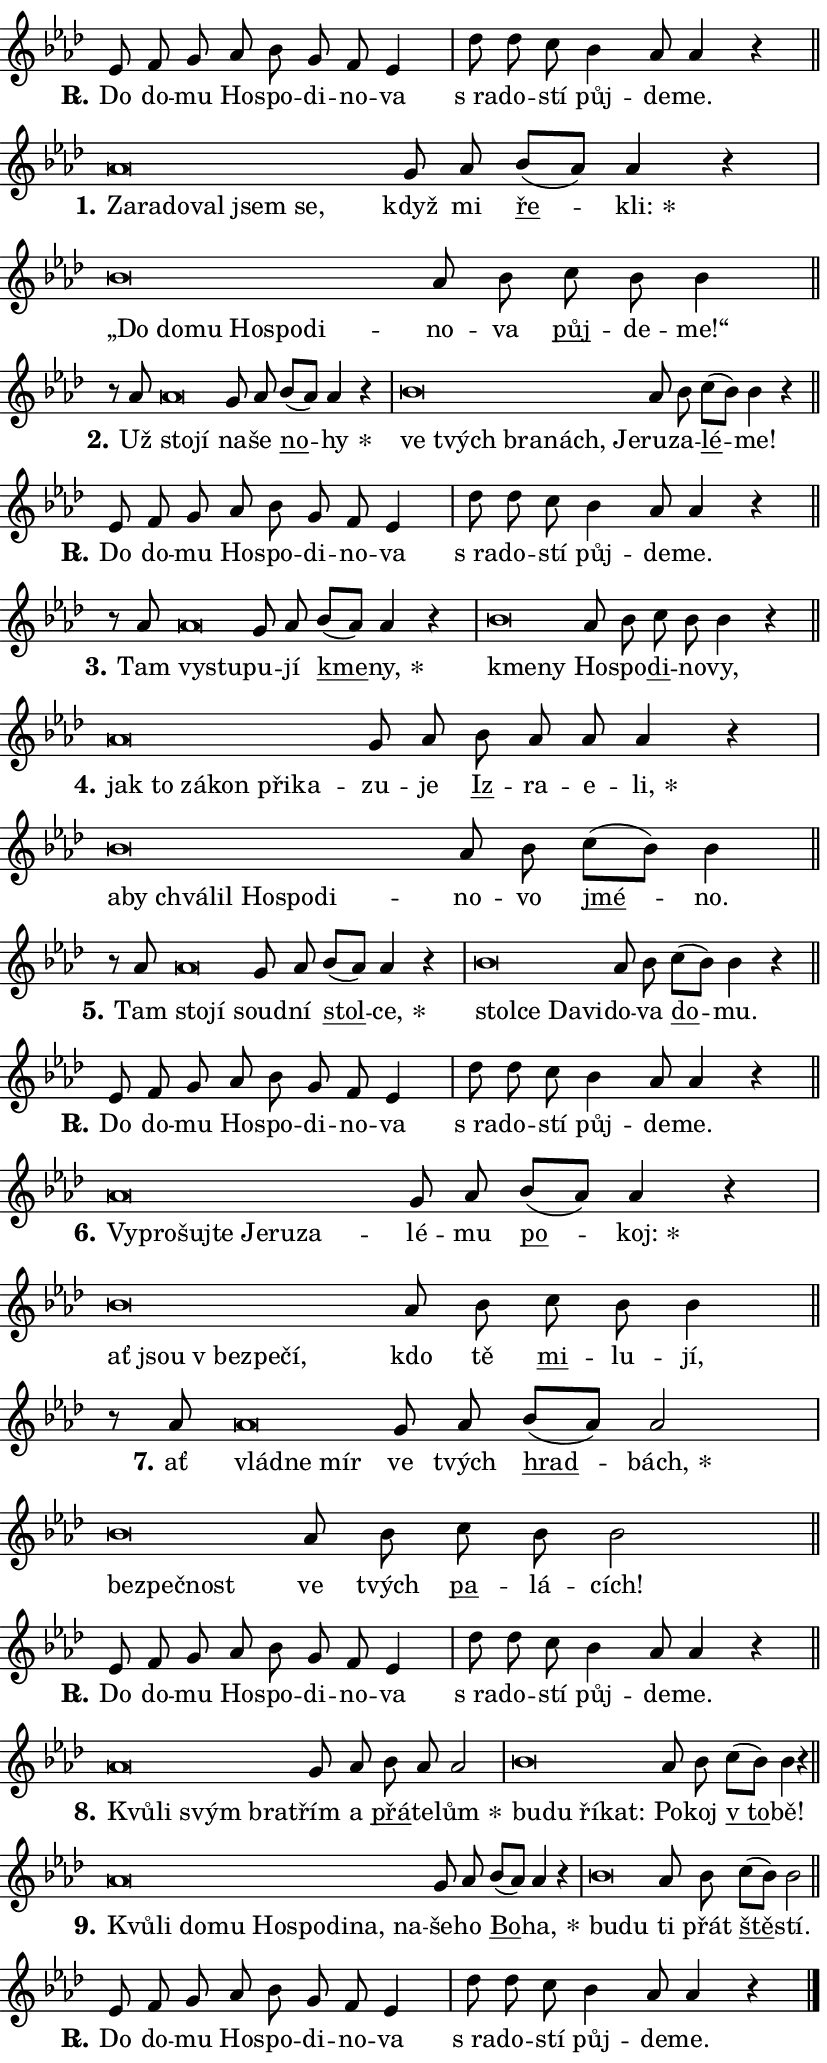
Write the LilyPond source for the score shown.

\version "2.24.0"
\header { tagline = "" }
\paper {
  indent = 0\cm
  top-margin = 0\cm
  right-margin = 0.13\cm % to fit lyric hyphens
  bottom-margin = 0\cm
  left-margin = 0\cm
  paper-width = 14\cm
  page-breaking = #ly:one-page-breaking
  system-system-spacing.basic-distance = #11
  score-system-spacing.basic-distance = #11
  ragged-last = ##f
}


%% Author: Thomas Morley
%% https://lists.gnu.org/archive/html/lilypond-user/2020-05/msg00002.html
#(define (line-position grob)
"Returns position of @var[grob} in current system:
   @code{'start}, if at first time-step
   @code{'end}, if at last time-step
   @code{'middle} otherwise
"
  (let* ((col (ly:item-get-column grob))
         (ln (ly:grob-object col 'left-neighbor))
         (rn (ly:grob-object col 'right-neighbor))
         (col-to-check-left (if (ly:grob? ln) ln col))
         (col-to-check-right (if (ly:grob? rn) rn col))
         (break-dir-left
           (and
             (ly:grob-property col-to-check-left 'non-musical #f)
             (ly:item-break-dir col-to-check-left)))
         (break-dir-right
           (and
             (ly:grob-property col-to-check-right 'non-musical #f)
             (ly:item-break-dir col-to-check-right))))
        (cond ((eqv? 1 break-dir-left) 'start)
              ((eqv? -1 break-dir-right) 'end)
              (else 'middle))))

#(define (tranparent-at-line-position vctor)
  (lambda (grob)
  "Relying on @code{line-position} select the relevant enry from @var{vctor}.
Used to determine transparency,"
    (case (line-position grob)
      ((end) (not (vector-ref vctor 0)))
      ((middle) (not (vector-ref vctor 1)))
      ((start) (not (vector-ref vctor 2))))))

noteHeadBreakVisibility =
#(define-music-function (break-visibility)(vector?)
"Makes @code{NoteHead}s transparent relying on @var{break-visibility}"
#{
  \override NoteHead.transparent =
    #(tranparent-at-line-position break-visibility)
#})

#(define delete-ledgers-for-transparent-note-heads
  (lambda (grob)
    "Reads whether a @code{NoteHead} is transparent.
If so this @code{NoteHead} is removed from @code{'note-heads} from
@var{grob}, which is supposed to be @code{LedgerLineSpanner}.
As a result ledgers are not printed for this @code{NoteHead}"
    (let* ((nhds-array (ly:grob-object grob 'note-heads))
           (nhds-list
             (if (ly:grob-array? nhds-array)
                 (ly:grob-array->list nhds-array)
                 '()))
           ;; Relies on the transparent-property being done before
           ;; Staff.LedgerLineSpanner.after-line-breaking is executed.
           ;; This is fragile ...
           (to-keep
             (remove
               (lambda (nhd)
                 (ly:grob-property nhd 'transparent #f))
               nhds-list)))
      ;; TODO find a better method to iterate over grob-arrays, similiar
      ;; to filter/remove etc for lists
      ;; For now rebuilt from scratch
      (set! (ly:grob-object grob 'note-heads)  '())
      (for-each
        (lambda (nhd)
          (ly:pointer-group-interface::add-grob grob 'note-heads nhd))
        to-keep))))

squashNotes = {
  \override NoteHead.X-extent = #'(-0.2 . 0.2)
  \override NoteHead.Y-extent = #'(-0.75 . 0)
  \override NoteHead.stencil =
    #(lambda (grob)
       (let ((pos (ly:grob-property grob 'staff-position)))
         (begin
           (if (< pos -7) (display "ERROR: Lower brevis then expected\n") (display ""))
           (if (<= pos -6) ly:text-interface::print ly:note-head::print))))
}
unSquashNotes = {
  \revert NoteHead.X-extent
  \revert NoteHead.Y-extent
  \revert NoteHead.stencil
}

hideNotes = \noteHeadBreakVisibility #begin-of-line-visible
unHideNotes = \noteHeadBreakVisibility #all-visible

% work-around for resetting accidentals
% https://lilypond.org/doc/v2.23/Documentation/notation/displaying-rhythms#unmetered-music
cadenzaMeasure = {
  \cadenzaOff
  \partial 1024 s1024
  \cadenzaOn
}

#(define-markup-command (accent layout props text) (markup?)
  "Underline accented syllable"
  (interpret-markup layout props
    #{\markup \override #'(offset . 4.3) \underline { #text }#}))

responsum = \markup \concat {
  "R" \hspace #-1.05 \path #0.1 #'((moveto 0 0.07) (lineto 0.9 0.8)) \hspace #0.05 "."
}

spaceSize = #0.6828661417322834 % exact space size for TeX Gyre Schola

\layout {
  \context {
    \Staff
    \remove "Time_signature_engraver"
    \override LedgerLineSpanner.after-line-breaking = #delete-ledgers-for-transparent-note-heads
  }
  \context {
    \Lyrics {
      \override LyricSpace.minimum-distance = \spaceSize
      \override LyricText.font-name = #"TeX Gyre Schola"
      \override LyricText.font-size = 1
      \override StanzaNumber.font-name = #"TeX Gyre Schola Bold"
      \override StanzaNumber.font-size = 1
    }
  }
  \context {
    \Score 
    \override NoteHead.text =
      #(lambda (grob) 
        (let ((pos (ly:grob-property grob 'staff-position)))
          #{\markup {
            \combine
              \halign #-0.55 \raise #(if (= pos -6) 0 0.5) \override #'(thickness . 2) \draw-line #'(3.2 . 0)
              \musicglyph "noteheads.sM1"
          }#}))
  }
}

% magnetic-lyrics.ily
%
%   written by
%     Jean Abou Samra <jean@abou-samra.fr>
%     Werner Lemberg <wl@gnu.org>
%
%   adapted by
%     Jiri Hon <jiri.hon@gmail.com>
%
% Version 2022-Apr-15

% https://www.mail-archive.com/lilypond-user@gnu.org/msg149350.html

#(define (Left_hyphen_pointer_engraver context)
   "Collect syllable-hyphen-syllable occurrences in lyrics and store
them in properties.  This engraver only looks to the left.  For
example, if the lyrics input is @code{foo -- bar}, it does the
following.

@itemize @bullet
@item
Set the @code{text} property of the @code{LyricHyphen} grob between
@q{foo} and @q{bar} to @code{foo}.

@item
Set the @code{left-hyphen} property of the @code{LyricText} grob with
text @q{foo} to the @code{LyricHyphen} grob between @q{foo} and
@q{bar}.
@end itemize

Use this auxiliary engraver in combination with the
@code{lyric-@/text::@/apply-@/magnetic-@/offset!} hook."
   (let ((hyphen #f)
         (text #f))
     (make-engraver
      (acknowledgers
       ((lyric-syllable-interface engraver grob source-engraver)
        (set! text grob)))
      (end-acknowledgers
       ((lyric-hyphen-interface engraver grob source-engraver)
        ;(when (not (grob::has-interface grob 'lyric-space-interface))
          (set! hyphen grob)));)
      ((stop-translation-timestep engraver)
       (when (and text hyphen)
         (ly:grob-set-object! text 'left-hyphen hyphen))
       (set! text #f)
       (set! hyphen #f)))))

#(define (lyric-text::apply-magnetic-offset! grob)
   "If the space between two syllables is less than the value in
property @code{LyricText@/.details@/.squash-threshold}, move the right
syllable to the left so that it gets concatenated with the left
syllable.

Use this function as a hook for
@code{LyricText@/.after-@/line-@/breaking} if the
@code{Left_@/hyphen_@/pointer_@/engraver} is active."
   (let ((hyphen (ly:grob-object grob 'left-hyphen #f)))
     (when hyphen
       (let ((left-text (ly:spanner-bound hyphen LEFT)))
         (when (grob::has-interface left-text 'lyric-syllable-interface)
           (let* ((common (ly:grob-common-refpoint grob left-text X))
                  (this-x-ext (ly:grob-extent grob common X))
                  (left-x-ext
                   (begin
                     ;; Trigger magnetism for left-text.
                     (ly:grob-property left-text 'after-line-breaking)
                     (ly:grob-extent left-text common X)))
                  ;; `delta` is the gap width between two syllables.
                  (delta (- (interval-start this-x-ext)
                            (interval-end left-x-ext)))
                  (details (ly:grob-property grob 'details))
                  (threshold (assoc-get 'squash-threshold details 0.2)))
             (when (< delta threshold)
               (let* (;; We have to manipulate the input text so that
                      ;; ligatures crossing syllable boundaries are not
                      ;; disabled.  For languages based on the Latin
                      ;; script this is essentially a beautification.
                      ;; However, for non-Western scripts it can be a
                      ;; necessity.
                      (lt (ly:grob-property left-text 'text))
                      (rt (ly:grob-property grob 'text))
                      (is-space (grob::has-interface hyphen 'lyric-space-interface))
                      (space (if is-space " " ""))
                      (extra-delta (if is-space spaceSize 0))
                      ;; Append new syllable.
                      (ltrt-space (if (and (string? lt) (string? rt))
                                (string-append lt space rt)
                                (make-concat-markup (list lt space rt))))
                      ;; Right-align `ltrt` to the right side.
                      (ltrt-space-markup (grob-interpret-markup
                               grob
                               (make-translate-markup
                                (cons (interval-length this-x-ext) 0)
                                (make-right-align-markup ltrt-space)))))
                 (begin
                   ;; Don't print `left-text`.
                   (ly:grob-set-property! left-text 'stencil #f)
                   ;; Set text and stencil (which holds all collected
                   ;; syllables so far) and shift it to the left.
                   (ly:grob-set-property! grob 'text ltrt-space)
                   (ly:grob-set-property! grob 'stencil ltrt-space-markup)
                   (ly:grob-translate-axis! grob (- (- delta extra-delta)) X))))))))))


#(define (lyric-hyphen::displace-bounds-first grob)
   ;; Make very sure this callback isn't triggered too early.
   (let ((left (ly:spanner-bound grob LEFT))
         (right (ly:spanner-bound grob RIGHT)))
     (ly:grob-property left 'after-line-breaking)
     (ly:grob-property right 'after-line-breaking)
     (ly:lyric-hyphen::print grob)))

squashThreshold = #0.4

\layout {
  \context {
    \Lyrics
    \consists #Left_hyphen_pointer_engraver
    \override LyricText.after-line-breaking =
      #lyric-text::apply-magnetic-offset!
    \override LyricHyphen.stencil = #lyric-hyphen::displace-bounds-first
    \override LyricText.details.squash-threshold = \squashThreshold
    \override LyricHyphen.minimum-distance = 0
    \override LyricHyphen.minimum-length = \squashThreshold
  }
}

squashText = \override LyricText.details.squash-threshold = 9999
unSquashText = \override LyricText.details.squash-threshold = \squashThreshold

leftText = \override LyricText.self-alignment-X = #LEFT
unLeftText = \revert LyricText.self-alignment-X

starOffset = #(lambda (grob) 
                (let ((x_offset (ly:self-alignment-interface::aligned-on-x-parent grob)))
                  (if (= x_offset 0) 0 (+ x_offset 1.2))))

star = #(define-music-function (syllable)(string?)
"Append star separator at the end of a syllable"
#{
  \once \override LyricText.X-offset = #starOffset
  \lyricmode { \markup {
    #syllable
    \override #'((font-name . "TeX Gyre Schola Bold")) \hspace #0.2 \lower #0.65 \larger "*"
  } }
#})

starAccent = #(define-music-function (syllable)(string?)
"Append star separator at the end of a syllable and make accent"
#{
  \once \override LyricText.X-offset = #starOffset
  \lyricmode { \markup {
    \accent #syllable
    \override #'((font-name . "TeX Gyre Schola Bold")) \hspace #0.2 \lower #0.65 \larger "*"
  } }
#})

breath = #(define-music-function (syllable)(string?)
"Append breathing indicator at the end of a syllable"
#{
  \lyricmode { \markup { #syllable "+" } }
#})

optionalBreath = #(define-music-function (syllable)(string?)
"Append optional breathing indicator at the end of a syllable"
#{
  \lyricmode { \markup { #syllable "(+)" } }
#})


\score {
    <<
        \new Voice = "melody" { \cadenzaOn \key as \major \relative { es'8 f g as bes g f es4 \cadenzaMeasure \bar "|" des'8 des c \bar "" bes4 as8 as4 r \cadenzaMeasure \bar "||" \break } }
        \new Lyrics \lyricsto "melody" { \lyricmode { \set stanza = \responsum
Do do -- mu Ho -- spo -- di -- no -- va "s ra" -- do -- stí půj -- de -- me. } }
    >>
    \layout {}
}

\score {
    <<
        \new Voice = "melody" { \cadenzaOn \key as \major \relative { \squashNotes as'\breve*1/16 \hideNotes \breve*1/16 \bar "" \breve*1/16 \bar "" \breve*1/16 \bar "" \breve*1/16 \breve*1/16 \bar "" \unHideNotes \unSquashNotes g8 as \bar "" bes[( as)] as4 r \cadenzaMeasure \bar "|" \squashNotes bes\breve*1/16 \hideNotes \breve*1/16 \bar "" \breve*1/16 \bar "" \breve*1/16 \bar "" \breve*1/16 \breve*1/16 \bar "" \unHideNotes \unSquashNotes as8 bes \bar "" c bes bes4 \cadenzaMeasure \bar "||" \break } }
        \new Lyrics \lyricsto "melody" { \lyricmode { \set stanza = "1."
\leftText Za -- \squashText ra -- do -- val jsem se, \unLeftText \unSquashText když mi \markup \accent ře -- \star kli: \leftText „Do \squashText do -- mu Ho -- spo -- di -- \unLeftText \unSquashText no -- va \markup \accent půj -- de -- me!“ } }
    >>
    \layout {}
}

\score {
    <<
        \new Voice = "melody" { \cadenzaOn \key as \major \relative { r8 as' \squashNotes as\breve*1/16 \hideNotes \breve*1/16 \bar "" \unHideNotes \unSquashNotes g8 as \bar "" bes[( as)] as4 r \cadenzaMeasure \bar "|" \squashNotes bes\breve*1/16 \hideNotes \breve*1/16 \bar "" \breve*1/16 \bar "" \breve*1/16 \breve*1/16 \bar "" \unHideNotes \unSquashNotes as8 bes \bar "" c[( bes)] bes4 r \cadenzaMeasure \bar "||" \break } }
        \new Lyrics \lyricsto "melody" { \lyricmode { \set stanza = "2."
Už \leftText sto -- \squashText jí \unLeftText \unSquashText na -- še \markup \accent no -- \star hy \leftText ve \squashText tvých bra -- nách, Je -- \unLeftText \unSquashText ru -- za -- \markup \accent lé -- me! } }
    >>
    \layout {}
}

\score {
    <<
        \new Voice = "melody" { \cadenzaOn \key as \major \relative { es'8 f g as bes g f es4 \cadenzaMeasure \bar "|" des'8 des c \bar "" bes4 as8 as4 r \cadenzaMeasure \bar "||" \break } }
        \new Lyrics \lyricsto "melody" { \lyricmode { \set stanza = \responsum
Do do -- mu Ho -- spo -- di -- no -- va "s ra" -- do -- stí půj -- de -- me. } }
    >>
    \layout {}
}

\score {
    <<
        \new Voice = "melody" { \cadenzaOn \key as \major \relative { r8 as' \squashNotes as\breve*1/16 \hideNotes \breve*1/16 \bar "" \unHideNotes \unSquashNotes g8 as \bar "" bes[( as)] as4 r \cadenzaMeasure \bar "|" \squashNotes bes\breve*1/16 \hideNotes \breve*1/16 \bar "" \unHideNotes \unSquashNotes as8 bes \bar "" c bes bes4 r \cadenzaMeasure \bar "||" \break } }
        \new Lyrics \lyricsto "melody" { \lyricmode { \set stanza = "3."
Tam \leftText vy -- \squashText stu -- \unLeftText \unSquashText pu -- jí \markup \accent kme -- \star ny, \leftText kme -- \squashText ny \unLeftText \unSquashText Ho -- spo -- \markup \accent di -- no -- vy, } }
    >>
    \layout {}
}

\score {
    <<
        \new Voice = "melody" { \cadenzaOn \key as \major \relative { \squashNotes as'\breve*1/16 \hideNotes \breve*1/16 \bar "" \breve*1/16 \bar "" \breve*1/16 \bar "" \breve*1/16 \breve*1/16 \bar "" \unHideNotes \unSquashNotes g8 as \bar "" bes as as as4 r \cadenzaMeasure \bar "|" \squashNotes bes\breve*1/16 \hideNotes \breve*1/16 \bar "" \breve*1/16 \bar "" \breve*1/16 \bar "" \breve*1/16 \bar "" \breve*1/16 \breve*1/16 \bar "" \unHideNotes \unSquashNotes as8 bes \bar "" c[( bes)] bes4 \cadenzaMeasure \bar "||" \break } }
        \new Lyrics \lyricsto "melody" { \lyricmode { \set stanza = "4."
\leftText jak \squashText to zá -- kon při -- ka -- \unLeftText \unSquashText zu -- je \markup \accent Iz -- ra -- e -- \star li, \leftText a -- \squashText by chvá -- lil Ho -- spo -- di -- \unLeftText \unSquashText no -- vo \markup \accent jmé -- no. } }
    >>
    \layout {}
}

\score {
    <<
        \new Voice = "melody" { \cadenzaOn \key as \major \relative { r8 as' \squashNotes as\breve*1/16 \hideNotes \breve*1/16 \bar "" \unHideNotes \unSquashNotes g8 as \bar "" bes[( as)] as4 r \cadenzaMeasure \bar "|" \squashNotes bes\breve*1/16 \hideNotes \breve*1/16 \bar "" \breve*1/16 \breve*1/16 \bar "" \unHideNotes \unSquashNotes as8 bes \bar "" c[( bes)] bes4 r \cadenzaMeasure \bar "||" \break } }
        \new Lyrics \lyricsto "melody" { \lyricmode { \set stanza = "5."
Tam \leftText sto -- \squashText jí \unLeftText \unSquashText soud -- ní \markup \accent stol -- \star ce, \leftText stol -- \squashText ce Da -- vi -- \unLeftText \unSquashText do -- va \markup \accent do -- mu. } }
    >>
    \layout {}
}

\score {
    <<
        \new Voice = "melody" { \cadenzaOn \key as \major \relative { es'8 f g as bes g f es4 \cadenzaMeasure \bar "|" des'8 des c \bar "" bes4 as8 as4 r \cadenzaMeasure \bar "||" \break } }
        \new Lyrics \lyricsto "melody" { \lyricmode { \set stanza = \responsum
Do do -- mu Ho -- spo -- di -- no -- va "s ra" -- do -- stí půj -- de -- me. } }
    >>
    \layout {}
}

\score {
    <<
        \new Voice = "melody" { \cadenzaOn \key as \major \relative { \squashNotes as'\breve*1/16 \hideNotes \breve*1/16 \bar "" \breve*1/16 \bar "" \breve*1/16 \bar "" \breve*1/16 \bar "" \breve*1/16 \breve*1/16 \bar "" \unHideNotes \unSquashNotes g8 as \bar "" bes[( as)] as4 r \cadenzaMeasure \bar "|" \squashNotes bes\breve*1/16 \hideNotes \breve*1/16 \bar "" \breve*1/16 \bar "" \breve*1/16 \breve*1/16 \bar "" \unHideNotes \unSquashNotes as8 bes \bar "" c bes bes4 \cadenzaMeasure \bar "||" \break } }
        \new Lyrics \lyricsto "melody" { \lyricmode { \set stanza = "6."
\leftText Vy -- \squashText pro -- šuj -- te Je -- ru -- za -- \unLeftText \unSquashText lé -- mu \markup \accent po -- \star koj: \leftText ať \squashText jsou "v bez" -- pe -- čí, \unLeftText \unSquashText kdo tě \markup \accent mi -- lu -- jí, } }
    >>
    \layout {}
}

\score {
    <<
        \new Voice = "melody" { \cadenzaOn \key as \major \relative { r8 as' \squashNotes as\breve*1/16 \hideNotes \breve*1/16 \breve*1/16 \bar "" \unHideNotes \unSquashNotes g8 as \bar "" bes[( as)] as2 \cadenzaMeasure \bar "|" \squashNotes bes\breve*1/16 \hideNotes \breve*1/16 \breve*1/16 \bar "" \unHideNotes \unSquashNotes as8 bes \bar "" c bes bes2 \cadenzaMeasure \bar "||" \break } }
        \new Lyrics \lyricsto "melody" { \lyricmode { \set stanza = "7."
ať \leftText vlád -- \squashText ne mír \unLeftText \unSquashText ve tvých \markup \accent hrad -- \star bách, \leftText bez -- \squashText peč -- nost \unLeftText \unSquashText ve tvých \markup \accent pa -- lá -- cích! } }
    >>
    \layout {}
}

\score {
    <<
        \new Voice = "melody" { \cadenzaOn \key as \major \relative { es'8 f g as bes g f es4 \cadenzaMeasure \bar "|" des'8 des c \bar "" bes4 as8 as4 r \cadenzaMeasure \bar "||" \break } }
        \new Lyrics \lyricsto "melody" { \lyricmode { \set stanza = \responsum
Do do -- mu Ho -- spo -- di -- no -- va "s ra" -- do -- stí půj -- de -- me. } }
    >>
    \layout {}
}

\score {
    <<
        \new Voice = "melody" { \cadenzaOn \key as \major \relative { \squashNotes as'\breve*1/16 \hideNotes \breve*1/16 \bar "" \breve*1/16 \breve*1/16 \bar "" \unHideNotes \unSquashNotes g8 as \bar "" bes as as2 \cadenzaMeasure \bar "|" \squashNotes bes\breve*1/16 \hideNotes \breve*1/16 \bar "" \breve*1/16 \breve*1/16 \bar "" \unHideNotes \unSquashNotes as8 bes \bar "" c[( bes)] bes4 r \cadenzaMeasure \bar "||" \break } }
        \new Lyrics \lyricsto "melody" { \lyricmode { \set stanza = "8."
\leftText Kvů -- \squashText li svým bra -- \unLeftText \unSquashText třím a \markup \accent přá -- te -- \star lům \leftText bu -- \squashText du ří -- kat: \unLeftText \unSquashText Po -- koj \markup \accent "v to" -- bě! } }
    >>
    \layout {}
}

\score {
    <<
        \new Voice = "melody" { \cadenzaOn \key as \major \relative { \squashNotes as'\breve*1/16 \hideNotes \breve*1/16 \bar "" \breve*1/16 \bar "" \breve*1/16 \bar "" \breve*1/16 \bar "" \breve*1/16 \bar "" \breve*1/16 \bar "" \breve*1/16 \breve*1/16 \bar "" \unHideNotes \unSquashNotes g8 as \bar "" bes[( as)] as4 r \cadenzaMeasure \bar "|" \squashNotes bes\breve*1/16 \hideNotes \breve*1/16 \bar "" \unHideNotes \unSquashNotes as8 bes \bar "" c[( bes)] bes2 \cadenzaMeasure \bar "||" \break } }
        \new Lyrics \lyricsto "melody" { \lyricmode { \set stanza = "9."
\leftText Kvů -- \squashText li do -- mu Ho -- spo -- di -- na, na -- \unLeftText \unSquashText še -- ho \markup \accent Bo -- \star ha, \leftText bu -- \squashText du \unLeftText \unSquashText ti přát \markup \accent ště -- stí. } }
    >>
    \layout {}
}

\score {
    <<
        \new Voice = "melody" { \cadenzaOn \key as \major \relative { es'8 f g as bes g f es4 \cadenzaMeasure \bar "|" des'8 des c \bar "" bes4 as8 as4 r \cadenzaMeasure \bar "||" \break } \bar "|." }
        \new Lyrics \lyricsto "melody" { \lyricmode { \set stanza = \responsum
Do do -- mu Ho -- spo -- di -- no -- va "s ra" -- do -- stí půj -- de -- me. } }
    >>
    \layout {}
}
